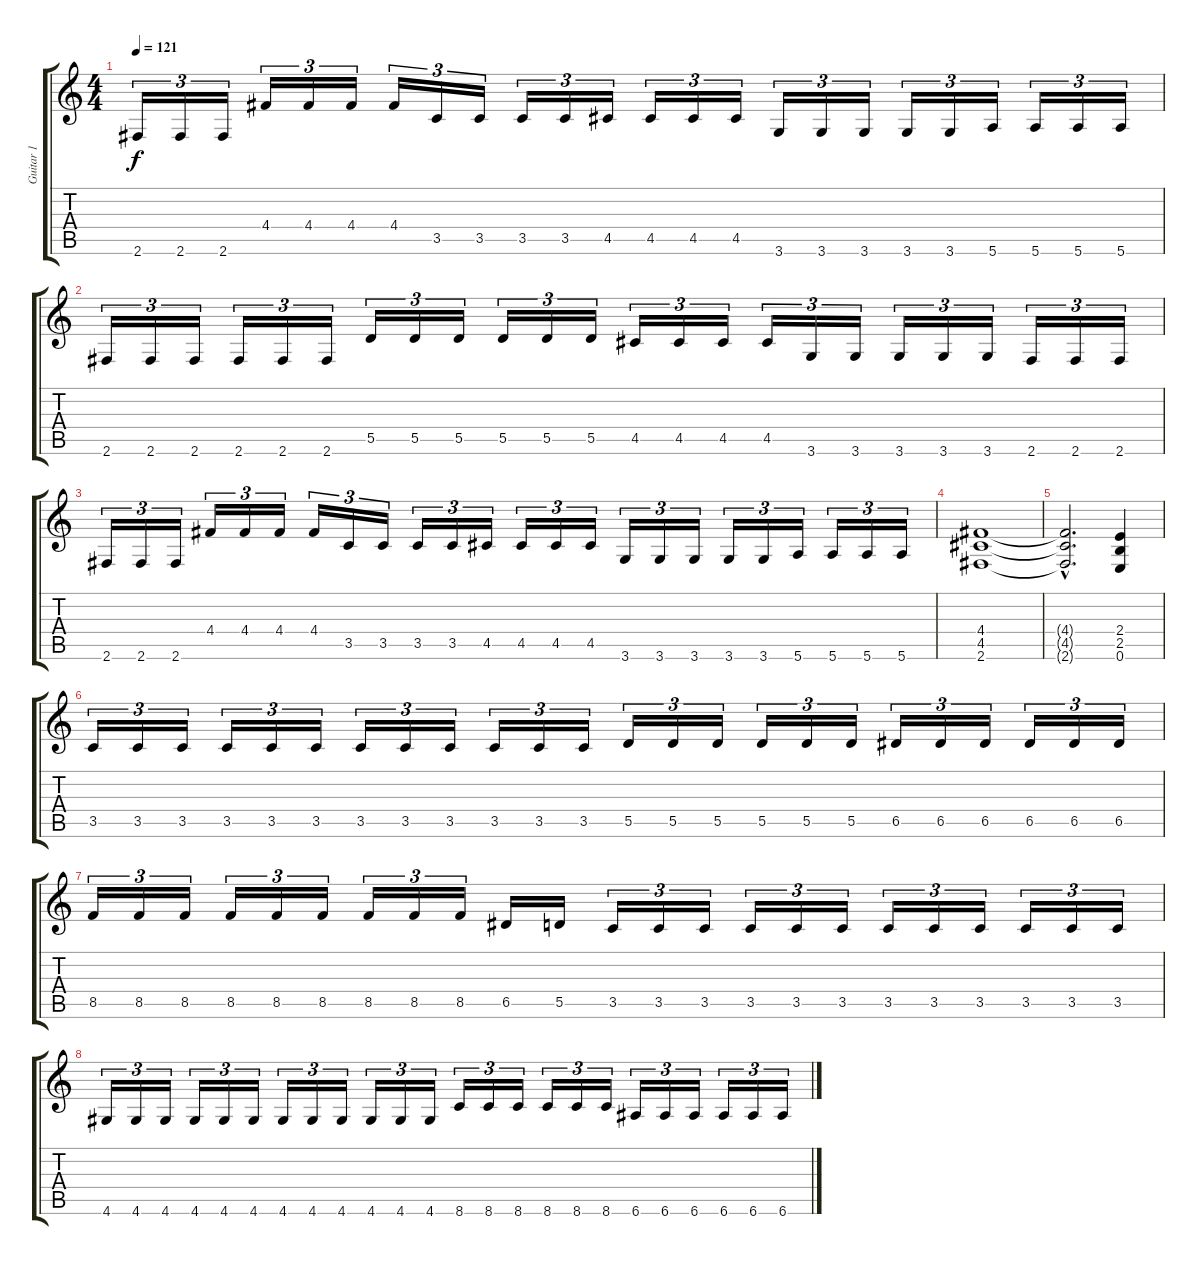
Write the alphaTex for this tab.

\track ("Guitar 1" "Guitar 1") {instrument distortionguitar}
\staff {score tabs}
\tuning (E4 B3 G3 D3 A2 E2) {hide}
\ts (4 4)
\tempo 121
\clef g2
\ks c
2.6.16{tu (3 2) dy f} 2.6.16{tu (3 2)} 2.6.16{tu (3 2)} 4.4.16{tu (3 2)} 4.4.16{tu (3 2)} 4.4.16{tu (3 2)} 4.4.16{tu (3 2)} 3.5.16{tu (3 2)} 3.5.16{tu (3 2)} 3.5.16{tu (3 2)} 3.5.16{tu (3 2)} 4.5.16{tu (3 2)} 4.5.16{tu (3 2)} 4.5.16{tu (3 2)} 4.5.16{tu (3 2)} 3.6.16{tu (3 2)} 3.6.16{tu (3 2)} 3.6.16{tu (3 2)} 3.6.16{tu (3 2)} 3.6.16{tu (3 2)} 5.6.16{tu (3 2)} 5.6.16{tu (3 2)} 5.6.16{tu (3 2)} 5.6.16{tu (3 2)} |
2.6.16{tu (3 2)} 2.6.16{tu (3 2)} 2.6.16{tu (3 2)} 2.6.16{tu (3 2)} 2.6.16{tu (3 2)} 2.6.16{tu (3 2)} 5.5.16{tu (3 2)} 5.5.16{tu (3 2)} 5.5.16{tu (3 2)} 5.5.16{tu (3 2)} 5.5.16{tu (3 2)} 5.5.16{tu (3 2)} 4.5.16{tu (3 2)} 4.5.16{tu (3 2)} 4.5.16{tu (3 2)} 4.5.16{tu (3 2)} 3.6.16{tu (3 2)} 3.6.16{tu (3 2)} 3.6.16{tu (3 2)} 3.6.16{tu (3 2)} 3.6.16{tu (3 2)} 2.6.16{tu (3 2)} 2.6.16{tu (3 2)} 2.6.16{tu (3 2)} |
2.6.16{tu (3 2)} 2.6.16{tu (3 2)} 2.6.16{tu (3 2)} 4.4.16{tu (3 2)} 4.4.16{tu (3 2)} 4.4.16{tu (3 2)} 4.4.16{tu (3 2)} 3.5.16{tu (3 2)} 3.5.16{tu (3 2)} 3.5.16{tu (3 2)} 3.5.16{tu (3 2)} 4.5.16{tu (3 2)} 4.5.16{tu (3 2)} 4.5.16{tu (3 2)} 4.5.16{tu (3 2)} 3.6.16{tu (3 2)} 3.6.16{tu (3 2)} 3.6.16{tu (3 2)} 3.6.16{tu (3 2)} 3.6.16{tu (3 2)} 5.6.16{tu (3 2)} 5.6.16{tu (3 2)} 5.6.16{tu (3 2)} 5.6.16{tu (3 2)} |
(4.4 4.5 2.6).1 |
(4.4{hac t} 4.5{hac t} 2.6{hac t}).2{d} (2.4 2.5 0.6).4 |
3.5.16{tu (3 2)} 3.5.16{tu (3 2)} 3.5.16{tu (3 2)} 3.5.16{tu (3 2)} 3.5.16{tu (3 2)} 3.5.16{tu (3 2)} 3.5.16{tu (3 2)} 3.5.16{tu (3 2)} 3.5.16{tu (3 2)} 3.5.16{tu (3 2)} 3.5.16{tu (3 2)} 3.5.16{tu (3 2)} 5.5.16{tu (3 2)} 5.5.16{tu (3 2)} 5.5.16{tu (3 2)} 5.5.16{tu (3 2)} 5.5.16{tu (3 2)} 5.5.16{tu (3 2)} 6.5.16{tu (3 2)} 6.5.16{tu (3 2)} 6.5.16{tu (3 2)} 6.5.16{tu (3 2)} 6.5.16{tu (3 2)} 6.5.16{tu (3 2)} |
8.5.16{tu (3 2)} 8.5.16{tu (3 2)} 8.5.16{tu (3 2)} 8.5.16{tu (3 2)} 8.5.16{tu (3 2)} 8.5.16{tu (3 2)} 8.5.16{tu (3 2)} 8.5.16{tu (3 2)} 8.5.16{tu (3 2)} 6.5.16 5.5.16 3.5.16{tu (3 2)} 3.5.16{tu (3 2)} 3.5.16{tu (3 2)} 3.5.16{tu (3 2)} 3.5.16{tu (3 2)} 3.5.16{tu (3 2)} 3.5.16{tu (3 2)} 3.5.16{tu (3 2)} 3.5.16{tu (3 2)} 3.5.16{tu (3 2)} 3.5.16{tu (3 2)} 3.5.16{tu (3 2)} |
4.6.16{tu (3 2)} 4.6.16{tu (3 2)} 4.6.16{tu (3 2)} 4.6.16{tu (3 2)} 4.6.16{tu (3 2)} 4.6.16{tu (3 2)} 4.6.16{tu (3 2)} 4.6.16{tu (3 2)} 4.6.16{tu (3 2)} 4.6.16{tu (3 2)} 4.6.16{tu (3 2)} 4.6.16{tu (3 2)} 8.6.16{tu (3 2)} 8.6.16{tu (3 2)} 8.6.16{tu (3 2)} 8.6.16{tu (3 2)} 8.6.16{tu (3 2)} 8.6.16{tu (3 2)} 6.6.16{tu (3 2)} 6.6.16{tu (3 2)} 6.6.16{tu (3 2)} 6.6.16{tu (3 2)} 6.6.16{tu (3 2)} 6.6.16{tu (3 2)}
